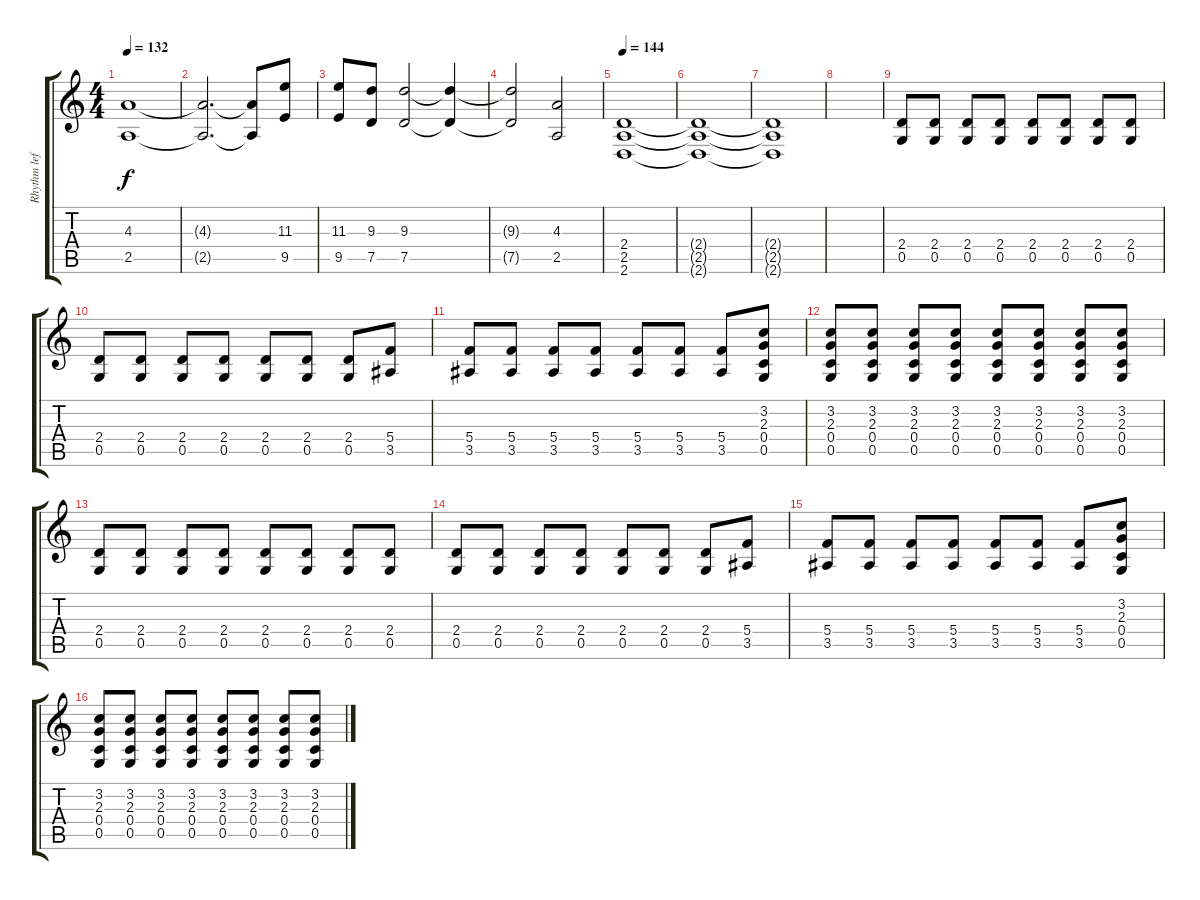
\track ("Rhythm left" "Rhythm lef") {instrument distortionguitar}
\staff {score tabs}
\tuning (D4 A3 F3 C3 G2 C2) {hide}
\ts (4 4)
\tempo 132
\clef g2
\ks c
(4.3 2.5).1{dy f} |
(4.3{t} 2.5{t}).2{d} (4.3{t} 2.5{t}).8 (11.3 9.5).8 |
(11.3 9.5).8 (9.3 7.5).8 (9.3 7.5).2 (9.3{t} 7.5{t}).4 |
(9.3{t} 7.5{t}).2 (4.3 2.5).2 |
\tempo 144
(2.4 2.5 2.6).1{volume 0} |
(2.4{t} 2.5{t} 2.6{t}).1 |
(2.4{t} 2.5{t} 2.6{t}).1 |
|
(2.4 0.5).8{volume 7} (2.4 0.5).8 (2.4 0.5).8 (2.4 0.5).8 (2.4 0.5).8 (2.4 0.5).8 (2.4 0.5).8 (2.4 0.5).8 |
(2.4 0.5).8 (2.4 0.5).8 (2.4 0.5).8 (2.4 0.5).8 (2.4 0.5).8 (2.4 0.5).8 (2.4 0.5).8 (5.4 3.5).8 |
(5.4 3.5).8 (5.4 3.5).8 (5.4 3.5).8 (5.4 3.5).8 (5.4 3.5).8 (5.4 3.5).8 (5.4 3.5).8 (3.2 2.3 0.4 0.5).8 |
(3.2 2.3 0.4 0.5).8 (3.2 2.3 0.4 0.5).8 (3.2 2.3 0.4 0.5).8 (3.2 2.3 0.4 0.5).8 (3.2 2.3 0.4 0.5).8 (3.2 2.3 0.4 0.5).8 (3.2 2.3 0.4 0.5).8 (3.2 2.3 0.4 0.5).8 |
(2.4 0.5).8 (2.4 0.5).8 (2.4 0.5).8 (2.4 0.5).8 (2.4 0.5).8 (2.4 0.5).8 (2.4 0.5).8 (2.4 0.5).8 |
(2.4 0.5).8 (2.4 0.5).8 (2.4 0.5).8 (2.4 0.5).8 (2.4 0.5).8 (2.4 0.5).8 (2.4 0.5).8 (5.4 3.5).8 |
(5.4 3.5).8 (5.4 3.5).8 (5.4 3.5).8 (5.4 3.5).8 (5.4 3.5).8 (5.4 3.5).8 (5.4 3.5).8 (3.2 2.3 0.4 0.5).8 |
(3.2 2.3 0.4 0.5).8 (3.2 2.3 0.4 0.5).8 (3.2 2.3 0.4 0.5).8 (3.2 2.3 0.4 0.5).8 (3.2 2.3 0.4 0.5).8 (3.2 2.3 0.4 0.5).8 (3.2 2.3 0.4 0.5).8 (3.2 2.3 0.4 0.5).8
